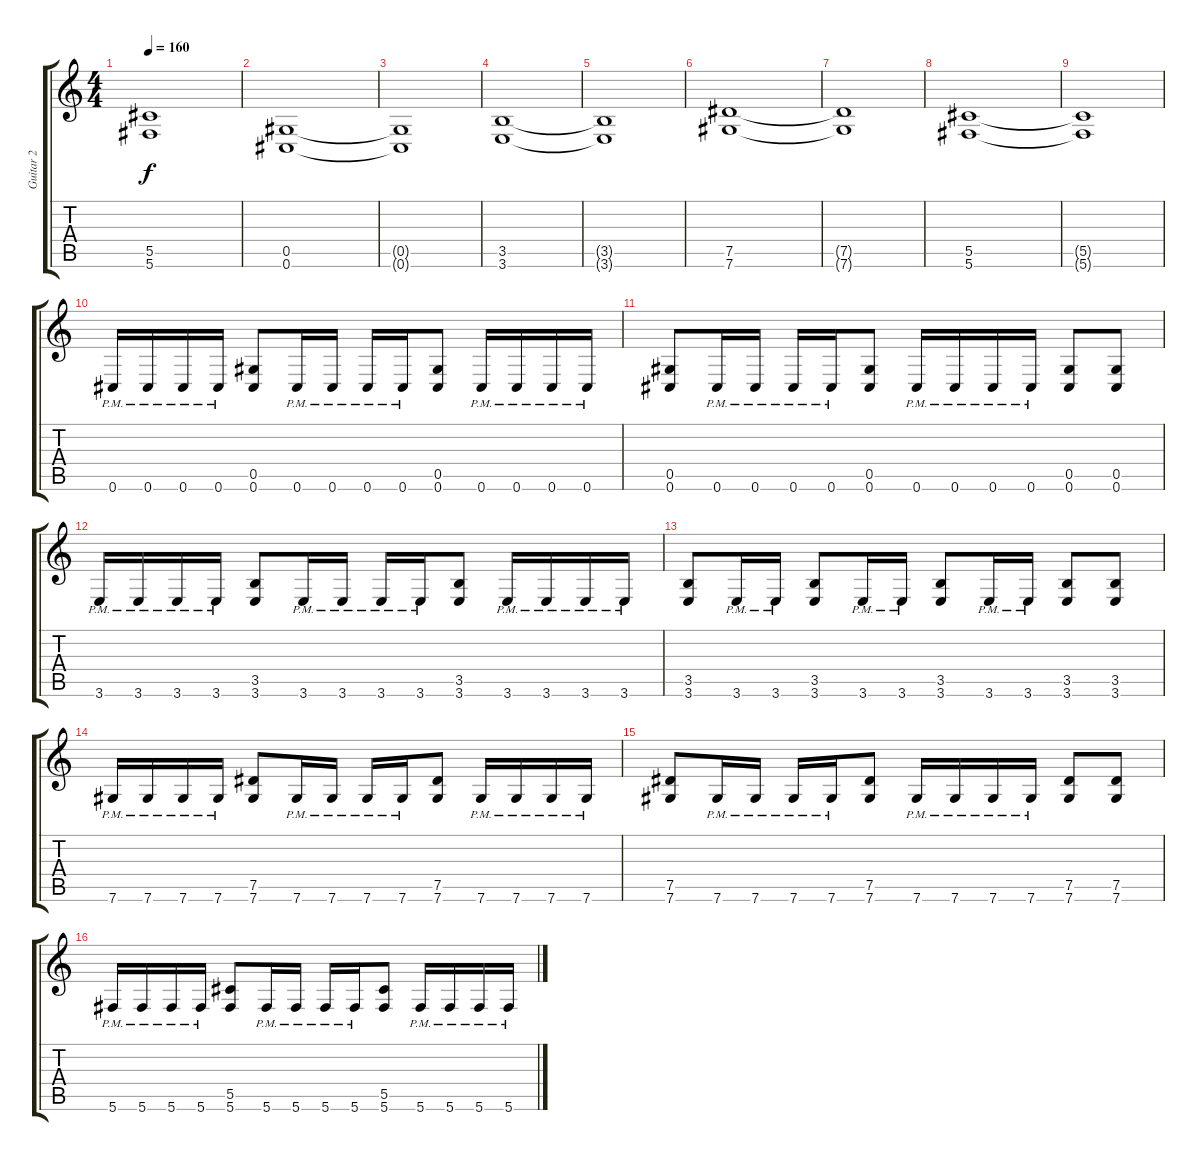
\track ("Guitar 2" "Guitar 2") {instrument overdrivenguitar}
\staff {score tabs}
\tuning (Eb4 Bb3 Gb3 Db3 Ab2 Db2) {hide}
\ts (4 4)
\tempo 160
\clef g2
\ks c
(5.5{t} 5.6{t}).1{dy f} |
(0.5 0.6).1 |
(0.5{t} 0.6{t}).1 |
(3.5 3.6).1 |
(3.5{t} 3.6{t}).1 |
(7.5 7.6).1 |
(7.5{t} 7.6{t}).1 |
(5.5 5.6).1 |
(5.5{t} 5.6{t}).1 |
0.6{pm}.16 0.6{pm}.16 0.6{pm}.16 0.6{pm}.16 (0.5 0.6).8 0.6{pm}.16 0.6{pm}.16 0.6{pm}.16 0.6{pm}.16 (0.5 0.6).8 0.6{pm}.16 0.6{pm}.16 0.6{pm}.16 0.6{pm}.16 |
(0.5 0.6).8 0.6{pm}.16 0.6{pm}.16 0.6{pm}.16 0.6{pm}.16 (0.5 0.6).8 0.6{pm}.16 0.6{pm}.16 0.6{pm}.16 0.6{pm}.16 (0.5 0.6).8 (0.5 0.6).8 |
3.6{pm}.16 3.6{pm}.16 3.6{pm}.16 3.6{pm}.16 (3.5 3.6).8 3.6{pm}.16 3.6{pm}.16 3.6{pm}.16 3.6{pm}.16 (3.5 3.6).8 3.6{pm}.16 3.6{pm}.16 3.6{pm}.16 3.6{pm}.16 |
(3.5 3.6).8 3.6{pm}.16 3.6{pm}.16 (3.5 3.6).8 3.6{pm}.16 3.6{pm}.16 (3.5 3.6).8 3.6{pm}.16 3.6{pm}.16 (3.5 3.6).8 (3.5 3.6).8 |
7.6{pm}.16 7.6{pm}.16 7.6{pm}.16 7.6{pm}.16 (7.5 7.6).8 7.6{pm}.16 7.6{pm}.16 7.6{pm}.16 7.6{pm}.16 (7.5 7.6).8 7.6{pm}.16 7.6{pm}.16 7.6{pm}.16 7.6{pm}.16 |
(7.5 7.6).8 7.6{pm}.16 7.6{pm}.16 7.6{pm}.16 7.6{pm}.16 (7.5 7.6).8 7.6{pm}.16 7.6{pm}.16 7.6{pm}.16 7.6{pm}.16 (7.5 7.6).8 (7.5 7.6).8 |
5.6{pm}.16 5.6{pm}.16 5.6{pm}.16 5.6{pm}.16 (5.5 5.6).8 5.6{pm}.16 5.6{pm}.16 5.6{pm}.16 5.6{pm}.16 (5.5 5.6).8 5.6{pm}.16 5.6{pm}.16 5.6{pm}.16 5.6{pm}.16
